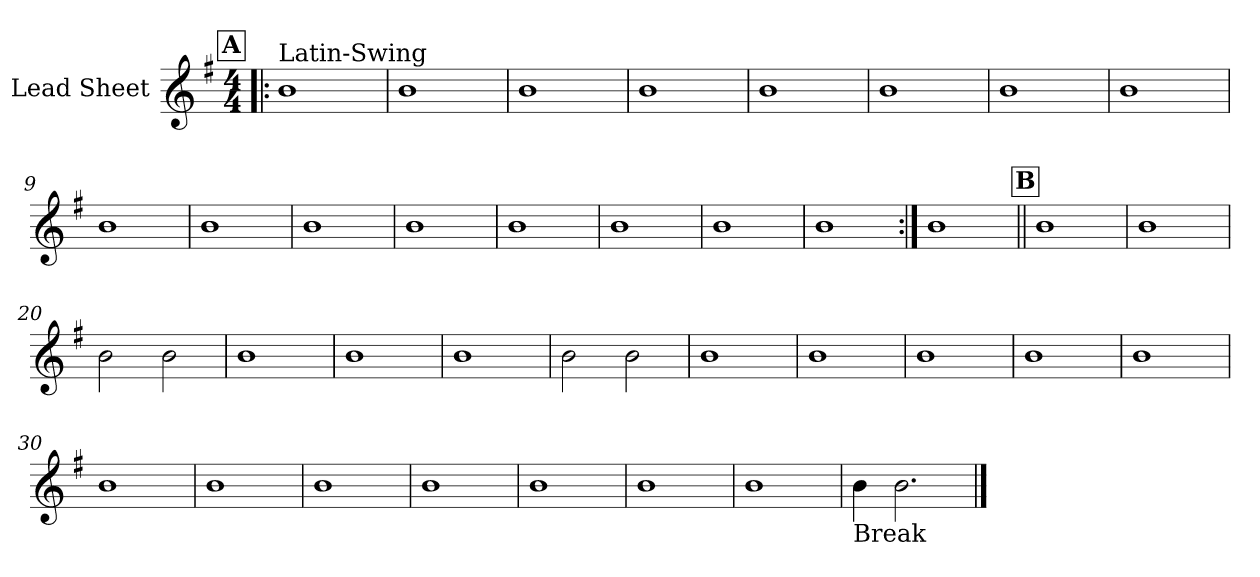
**kern
*part1
*staff1
*I"Lead Sheet
*clefG2
*k[f#]
*G:
*M4/4
!!LO:REH:place=s1:a:fs=14:t=A
=1!|:
!LO:TX:a:t=Latin-Swing
1b
=2
1b
=3
1b
=4
1b
!!LO:LB:g=z
=5
1b
=6
1b
=7
1b
=8
1b
!!LO:LB:g=z
=9
1b
=10
1b
=11
1b
=12
1b
!!LO:LB:g=z
=13
1b
=14
1b
=15
1b
=16
1b
!!LO:LB:g=z
=17:|!
1b
!!LO:LB:g=z
!!LO:REH:place=s1:a:fs=14:t=B
=18||
1b
=19
1b
=20
2b\
2b\
=21
1b
!!LO:LB:g=z
=22
1b
=23
1b
=24
2b\
2b\
=25
1b
!!LO:LB:g=z
=26
1b
=27
1b
=28
1b
=29
1b
!!LO:LB:g=z
=30
1b
=31
1b
=32
1b
=33
1b
!!LO:LB:g=z
=34
1b
=35
1b
=36
1b
=37
!LO:TX:b:t=Break
4b\
2.b\
==
*-
